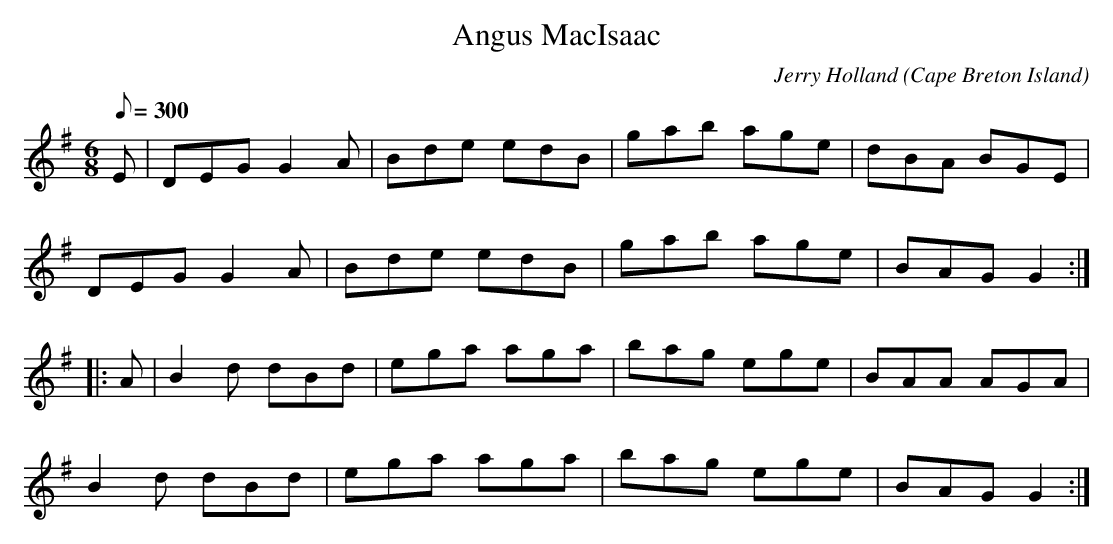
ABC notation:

X:1
T:Angus MacIsaac
C:Jerry Holland
O:Cape Breton Island
L:1/8
Q:300
M:6/8
K:G
E|DEG G2 A|Bde edB|gab age|dBA BGE|
DEG G2 A|Bde edB|gab age|BAG G2:|
|:A|B2 d dBd|ega aga|bag ege|BAA AGA|
B2 d dBd|ega aga|bag ege|BAG G2:|
